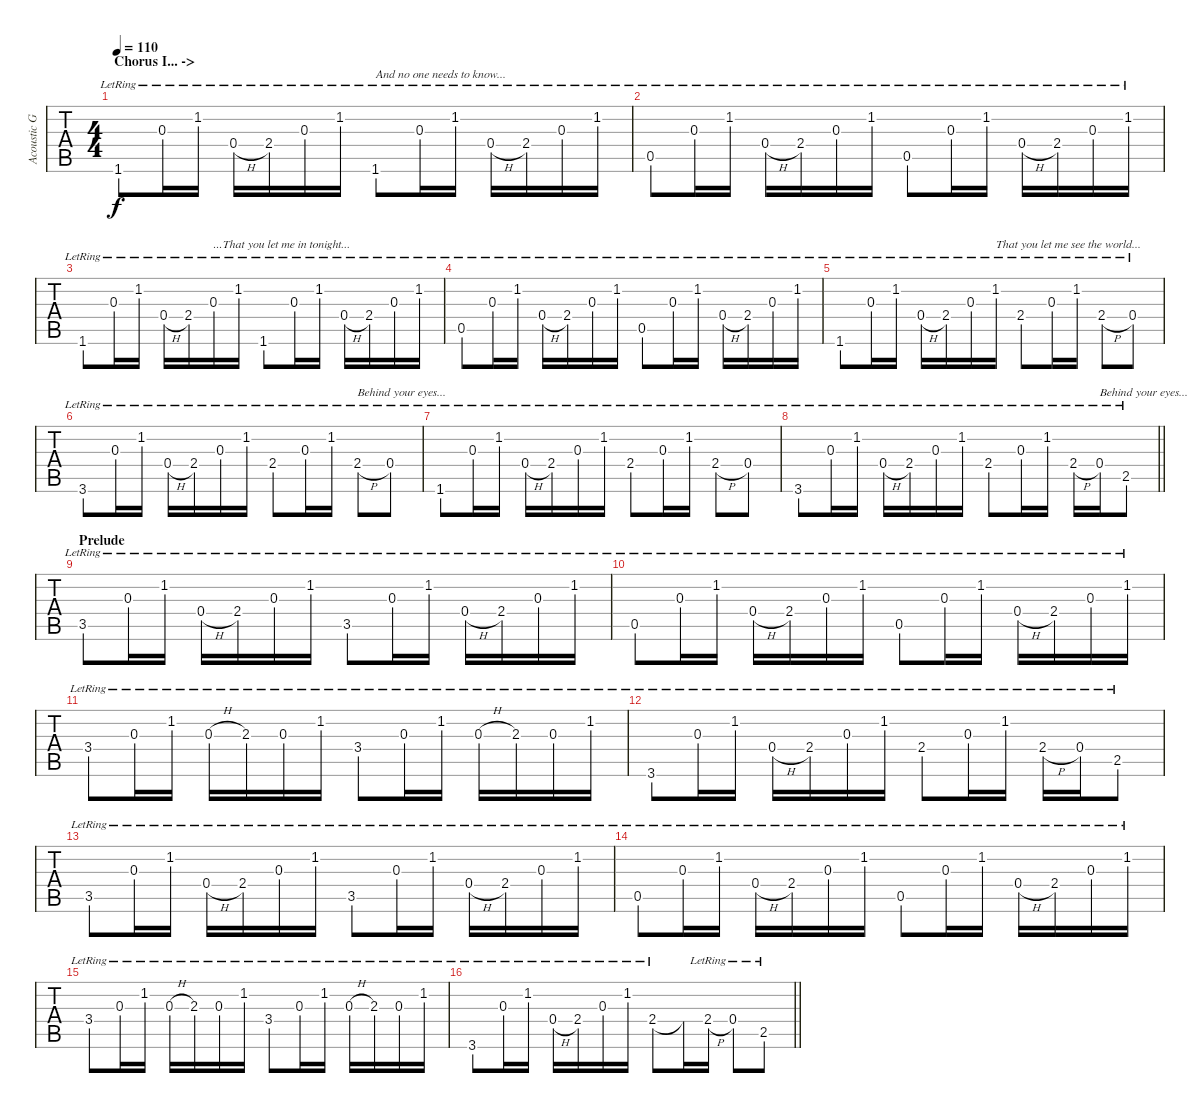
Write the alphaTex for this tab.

\track ("Acoustic Guitar" "Acoustic G") {instrument acousticguitarsteel}
\staff {tabs}
\tuning (E4 B3 G3 D3 A2 E2) {hide}
\ts (4 4)
\section ("" "Chorus I... ->")
\tempo 110
\clef g2
\ks c
1.6{lr}.8{dy f} 0.3{lr}.16 1.2{lr}.16 0.4{h lr}.16 2.4{lr}.16 0.3{lr}.16 1.2{lr}.16 1.6{lr}.8{txt "And no one needs to know..."} 0.3{lr}.16 1.2{lr}.16 0.4{h lr}.16 2.4{lr}.16 0.3{lr}.16 1.2{lr}.16 |
0.5{lr}.8 0.3{lr}.16 1.2{lr}.16 0.4{h lr}.16 2.4{lr}.16 0.3{lr}.16 1.2{lr}.16 0.5{lr}.8 0.3{lr}.16 1.2{lr}.16 0.4{h lr}.16 2.4{lr}.16 0.3{lr}.16 1.2{lr}.16 |
1.6{lr}.8 0.3{lr}.16 1.2{lr}.16 0.4{h lr}.16 2.4{lr}.16 0.3{lr}.16{txt "...That you let me in tonight..."} 1.2{lr}.16 1.6{lr}.8 0.3{lr}.16 1.2{lr}.16 0.4{h lr}.16 2.4{lr}.16 0.3{lr}.16 1.2{lr}.16 |
0.5{lr}.8 0.3{lr}.16 1.2{lr}.16 0.4{h lr}.16 2.4{lr}.16 0.3{lr}.16 1.2{lr}.16 0.5{lr}.8 0.3{lr}.16 1.2{lr}.16 0.4{h lr}.16 2.4{lr}.16 0.3{lr}.16 1.2{lr}.16 |
1.6{lr}.8 0.3{lr}.16 1.2{lr}.16 0.4{h lr}.16 2.4{lr}.16 0.3{lr}.16 1.2{lr}.16{txt "That you let me see the world..."} 2.4{lr}.8 0.3{lr}.16 1.2{lr}.16 2.4{h lr}.8 0.4{lr}.8 |
3.6{lr}.8 0.3{lr}.16 1.2{lr}.16 0.4{h lr}.16 2.4{lr}.16 0.3{lr}.16 1.2{lr}.16 2.4{lr}.8 0.3{lr}.16 1.2{lr}.16 2.4{h lr}.8{txt "Behind your eyes..."} 0.4{lr}.8 |
1.6{lr}.8 0.3{lr}.16 1.2{lr}.16 0.4{h lr}.16 2.4{lr}.16 0.3{lr}.16 1.2{lr}.16 2.4{lr}.8 0.3{lr}.16 1.2{lr}.16 2.4{h lr}.8 0.4{lr}.8 |
\barLineRight lightlight
3.6{lr}.8 0.3{lr}.16 1.2{lr}.16 0.4{h lr}.16 2.4{lr}.16 0.3{lr}.16 1.2{lr}.16 2.4{lr}.8 0.3{lr}.16 1.2{lr}.16 2.4{h lr}.16 0.4{lr}.16{txt "Behind your eyes..."} 2.5{lr}.8 |
\section ("" "Prelude")
3.5{lr}.8 0.3{lr}.16 1.2{lr}.16 0.4{h lr}.16 2.4{lr}.16 0.3{lr}.16 1.2{lr}.16 3.5{lr}.8 0.3{lr}.16 1.2{lr}.16 0.4{h lr}.16 2.4{lr}.16 0.3{lr}.16 1.2{lr}.16 |
0.5{lr}.8 0.3{lr}.16 1.2{lr}.16 0.4{h lr}.16 2.4{lr}.16 0.3{lr}.16 1.2{lr}.16 0.5{lr}.8 0.3{lr}.16 1.2{lr}.16 0.4{h lr}.16 2.4{lr}.16 0.3{lr}.16 1.2{lr}.16 |
3.4{lr}.8 0.3{lr}.16 1.2{lr}.16 0.3{h lr}.16 2.3{lr}.16 0.3{lr}.16 1.2{lr}.16 3.4{lr}.8 0.3{lr}.16 1.2{lr}.16 0.3{h lr}.16 2.3{lr}.16 0.3{lr}.16 1.2{lr}.16 |
3.6{lr}.8 0.3{lr}.16 1.2{lr}.16 0.4{h lr}.16 2.4{lr}.16 0.3{lr}.16 1.2{lr}.16 2.4{lr}.8 0.3{lr}.16 1.2{lr}.16 2.4{h lr}.16 0.4{lr}.16 2.5{lr}.8 |
3.5{lr}.8 0.3{lr}.16 1.2{lr}.16 0.4{h lr}.16 2.4{lr}.16 0.3{lr}.16 1.2{lr}.16 3.5{lr}.8 0.3{lr}.16 1.2{lr}.16 0.4{h lr}.16 2.4{lr}.16 0.3{lr}.16 1.2{lr}.16 |
0.5{lr}.8 0.3{lr}.16 1.2{lr}.16 0.4{h lr}.16 2.4{lr}.16 0.3{lr}.16 1.2{lr}.16 0.5{lr}.8 0.3{lr}.16 1.2{lr}.16 0.4{h lr}.16 2.4{lr}.16 0.3{lr}.16 1.2{lr}.16 |
3.4{lr}.8 0.3{lr}.16 1.2{lr}.16 0.3{h lr}.16 2.3{lr}.16 0.3{lr}.16 1.2{lr}.16 3.4{lr}.8 0.3{lr}.16 1.2{lr}.16 0.3{h lr}.16 2.3{lr}.16 0.3{lr}.16 1.2{lr}.16 |
\barLineRight lightlight
3.6{lr}.8 0.3{lr}.16 1.2{lr}.16 0.4{h lr}.16 2.4{lr}.16 0.3{lr}.16 1.2{lr}.16 2.4{lr}.8 2.4{t}.16 2.4{h lr}.16 0.4{lr}.8 2.5{lr}.8
